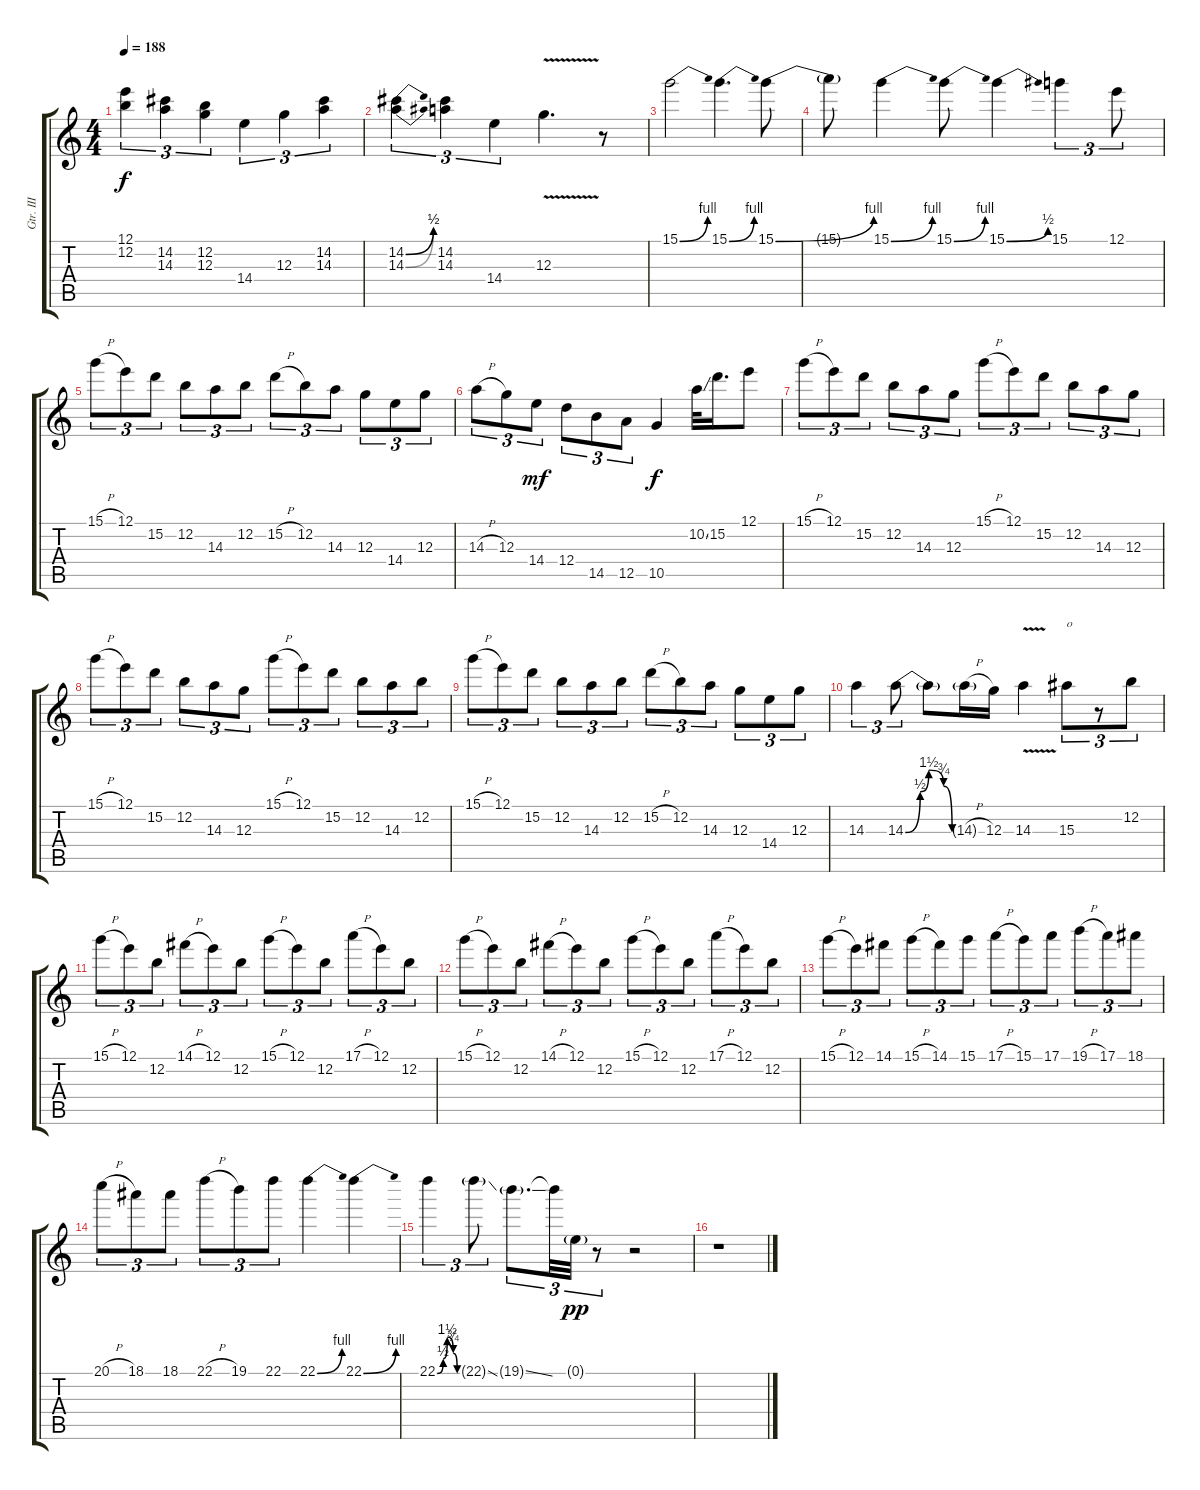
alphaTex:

\track ("Gtr. III" "Gtr. III") {instrument overdrivenguitar}
\staff {score tabs}
\tuning (E4 B3 G3 D3 A2 E2) {hide}
\ts (4 4)
\tempo 188
\clef g2
\ks c
(12.1 12.2).4{tu (3 2) dy f} (14.2 14.3).4{tu (3 2)} (12.2 12.3).4{tu (3 2)} 14.4.4{tu (3 2)} 12.3.4{tu (3 2)} (14.2 14.3).4{tu (3 2)} |
(14.2{be (bend 0 0 60 2)} 14.3{be (bend 0 0 60 2)}).4{tu (3 2)} (14.2 14.3).4{tu (3 2)} 14.4.4{tu (3 2)} 12.3{v}.4{d} r.8 |
15.1{be (bend 0 0 60 4)}.2 15.1{be (bend 0 0 60 4)}.4{d} 15.1{be (bend 0 0 60 4)}.8 |
15.1{t}.8 15.1{be (bend 0 0 60 4)}.4 15.1{be (bend 0 0 60 4)}.8 15.1{be (bend 0 0 60 2)}.4 15.1.4{tu (3 2)} 12.1.8{tu (3 2)} |
15.1{h}.8{tu (3 2)} 12.1.8{tu (3 2)} 15.2.8{tu (3 2)} 12.2.8{tu (3 2)} 14.3.8{tu (3 2)} 12.2.8{tu (3 2)} 15.2{h}.8{tu (3 2)} 12.2.8{tu (3 2)} 14.3.8{tu (3 2)} 12.3.8{tu (3 2)} 14.4.8{tu (3 2)} 12.3.8{tu (3 2)} |
14.3{h}.8{tu (3 2)} 12.3.8{tu (3 2)} 14.4.8{tu (3 2) dy mf} 12.4.8{tu (3 2)} 14.5.8{tu (3 2)} 12.5.8{tu (3 2)} 10.5.4{dy f} 10.2{ss}.32 15.2.16{d} 12.1.8 |
15.1{h}.8{tu (3 2)} 12.1.8{tu (3 2)} 15.2.8{tu (3 2)} 12.2.8{tu (3 2)} 14.3.8{tu (3 2)} 12.3.8{tu (3 2)} 15.1{h}.8{tu (3 2)} 12.1.8{tu (3 2)} 15.2.8{tu (3 2)} 12.2.8{tu (3 2)} 14.3.8{tu (3 2)} 12.3.8{tu (3 2)} |
15.1{h}.8{tu (3 2)} 12.1.8{tu (3 2)} 15.2.8{tu (3 2)} 12.2.8{tu (3 2)} 14.3.8{tu (3 2)} 12.3.8{tu (3 2)} 15.1{h}.8{tu (3 2)} 12.1.8{tu (3 2)} 15.2.8{tu (3 2)} 12.2.8{tu (3 2)} 14.3.8{tu (3 2)} 12.2.8{tu (3 2)} |
15.1{h}.8{tu (3 2)} 12.1.8{tu (3 2)} 15.2.8{tu (3 2)} 12.2.8{tu (3 2)} 14.3.8{tu (3 2)} 12.2.8{tu (3 2)} 15.2{h}.8{tu (3 2)} 12.2.8{tu (3 2)} 14.3.8{tu (3 2)} 12.3.8{tu (3 2)} 14.4.8{tu (3 2)} 12.3.8{tu (3 2)} |
14.3.4{tu (3 2)} 14.3{be (custom 0 0 19 2 30 6 49 3 60 0)}.8{tu (3 2)} 14.3{t}.8 14.3{h g}.16 12.3.16 14.3{v}.4 15.3.8{tu (3 2) txt "o"} r.8{tu (3 2)} 12.2.8{tu (3 2)} |
15.1{h}.8{tu (3 2)} 12.1.8{tu (3 2)} 12.2.8{tu (3 2)} 14.1{h}.8{tu (3 2)} 12.1.8{tu (3 2)} 12.2.8{tu (3 2)} 15.1{h}.8{tu (3 2)} 12.1.8{tu (3 2)} 12.2.8{tu (3 2)} 17.1{h}.8{tu (3 2)} 12.1.8{tu (3 2)} 12.2.8{tu (3 2)} |
15.1{h}.8{tu (3 2)} 12.1.8{tu (3 2)} 12.2.8{tu (3 2)} 14.1{h}.8{tu (3 2)} 12.1.8{tu (3 2)} 12.2.8{tu (3 2)} 15.1{h}.8{tu (3 2)} 12.1.8{tu (3 2)} 12.2.8{tu (3 2)} 17.1{h}.8{tu (3 2)} 12.1.8{tu (3 2)} 12.2.8{tu (3 2)} |
15.1{h}.8{tu (3 2)} 12.1.8{tu (3 2)} 14.1.8{tu (3 2)} 15.1{h}.8{tu (3 2)} 14.1.8{tu (3 2)} 15.1.8{tu (3 2)} 17.1{h}.8{tu (3 2)} 15.1.8{tu (3 2)} 17.1.8{tu (3 2)} 19.1{h}.8{tu (3 2)} 17.1.8{tu (3 2)} 18.1.8{tu (3 2)} |
20.1{h}.8{tu (3 2)} 18.1.8{tu (3 2)} 18.1.8{tu (3 2)} 22.1{h}.8{tu (3 2)} 19.1.8{tu (3 2)} 22.1.8{tu (3 2)} 22.1{be (bend 0 0 60 4)}.4 22.1{be (bend 0 0 60 4)}.4 |
22.1{be (custom 0 0 18 2 30 6 48 3 60 0)}.4{tu (3 2)} 22.1{ss g}.8{tu (3 2)} 19.1{ss g}.8{d tu (3 2)} 19.1{t}.32{tu (3 2)} 0.1{g}.32{tu (3 2) dy pp} r.8{tu (3 2)} r.2 |
r.1
